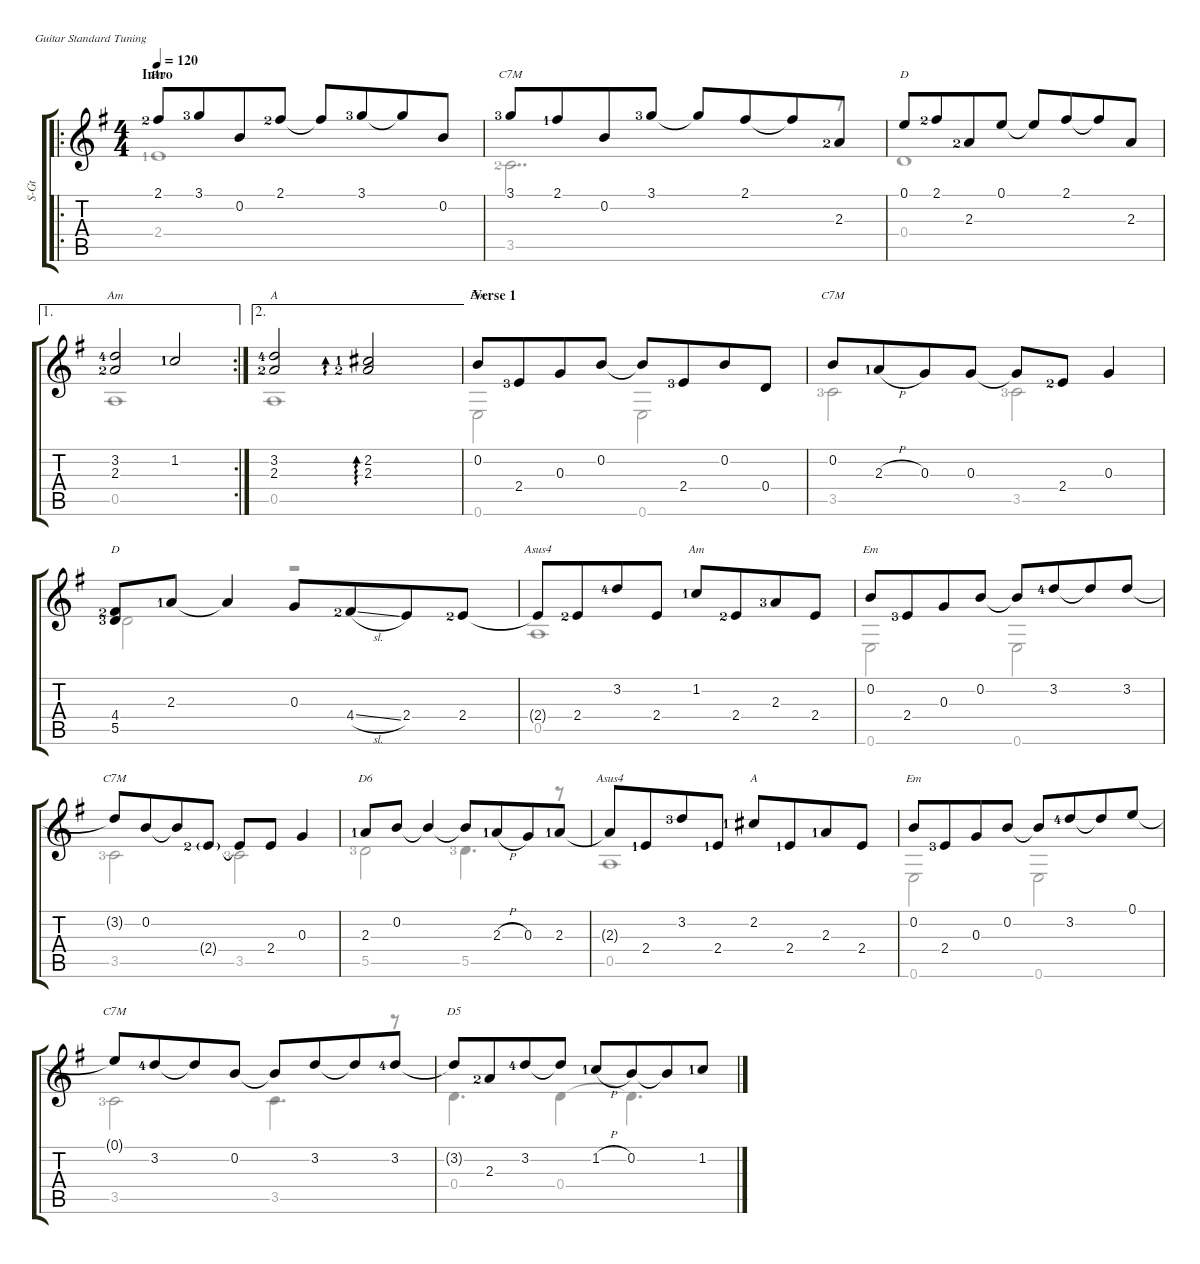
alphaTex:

\defaultSystemsLayout 4
\hideDynamics
\bracketExtendMode groupsimilarinstruments
\otherSystemsTrackNameOrientation horizontal
\defaultBarNumberDisplay Hide
\track ("Steel Guitar" "S-Gt") {instrument acousticguitarsteel}
\staff {score tabs}
\tuning (E4 B3 G3 D3 A2 E2)
\chord ("Em" 3 0 0 2 x x) {showdiagram false}
\chord ("C7M" 0 0 0 x 3 x) {showdiagram false}
\chord ("D" 2 x 2 0 x x) {showdiagram false}
\chord ("Am " x 1 2 x 0 x) {showdiagram false}
\chord ("A " x 2 2 x 0 x) {showdiagram false}
\chord ("Em" x 0 0 2 2 0) {showdiagram false}
\chord ("C7M" x 0 0 2 3 x) {showdiagram false}
\chord ("D" x x 2 4 5 x) {showdiagram false}
\chord ("Asus4" x 3 2 2 0 x) {showdiagram false}
\chord ("Am" x 1 2 2 0 x) {showdiagram false}
\chord ("D6" x 0 2 4 5 x) {showdiagram false}
\chord ("Asus4" x 3 2 2 0 x) {showdiagram false barre 2}
\chord ("A" x 2 2 2 0 x) {showdiagram false barre (2 2)}
\chord ("Em" 0 0 0 2 2 0) {showdiagram false}
\chord ("C7M" 0 0 0 2 3 x) {showdiagram false}
\chord ("D5" x 3 2 0 x x) {showdiagram false}
\voice
\ro
\ts (4 4)
\section ("" "Intro ")
\tempo 120
\clef g2
\scale
0.350442
\ks g
2.1{lf 3 acc #}.8{ch "Em" dy mf instrument acousticguitarsteel beam Up beam merge} 3.1{lf 4 acc forcenatural}.8{beam Up beam merge} 0.2{acc forcenatural}.8{beam Up beam merge} 2.1{lf 3 acc #}.8{beam Up} 2.1{t acc #}.8{beam Up} 3.1{lf 4 acc forcenatural}.8{beam Up beam merge} 3.1{t acc forcenatural}.8{beam Up beam merge} 0.2{acc forcenatural}.8{beam Up} |
\scale
0.255266 3.1{lf 4 acc forcenatural}.8{ch "C7M" beam Up} 2.1{lf 2 acc #}.8{beam Up beam merge} 0.2{acc forcenatural}.8{beam Up beam merge} 3.1{lf 4 acc forcenatural}.8{beam Up beam split} 3.1{t acc forcenatural}.8{beam Up beam merge} 2.1{acc #}.8{beam Up beam merge} 2.1{t acc #}.8{beam Up beam merge} 2.3{lf 3 acc forcenatural}.8{beam Up beam merge} |
\scale
0.276249 0.1{acc forcenatural}.8{ch "D" beam Up beam merge} 2.1{lf 3 acc #}.8{beam Up beam merge} 2.3{lf 3 acc forcenatural}.8{beam Up beam merge} 0.1{acc forcenatural}.8{beam Up beam split} 0.1{t acc forcenatural}.8{beam Up beam merge} 2.1{acc #}.8{beam Up beam merge} 2.1{t acc #}.8{beam Up beam merge} 2.3{acc forcenatural}.8{beam Up} |
\ae 1
\rc 2
\scale
0.117942 (3.2{lf 5 acc forcenatural} 2.3{lf 3 acc forcenatural}).2{ch "Am " beam Up} 1.2{lf 2 acc forcenatural}.2{beam Up} |
\ae 2
(3.2{lf 5 acc forcenatural} 2.3{lf 3 acc forcenatural}).2{ch "A " beam Up} (2.2{lf 2 acc #} 2.3{lf 3 acc forcenatural}).2{ad 0 beam Up} |
\section ("" "Verse 1")
0.2{acc forcenatural}.8{ch "Em" beam Up beam merge} 2.4{lf 4 acc forcenatural}.8{beam Up beam merge} 0.3{acc forcenatural}.8{beam Up beam merge} 0.2{acc forcenatural}.8{beam Up} 0.2{t acc forcenatural}.8{beam Up} 2.4{lf 4 acc forcenatural}.8{beam Up beam merge} 0.2{acc forcenatural}.8{beam Up} 0.4{acc forcenatural}.8{beam Up} |
0.2{acc forcenatural}.8{ch "C7M" beam Up beam merge} 2.3{h lf 2 acc forcenatural}.8{beam Up beam merge} 0.3{acc forcenatural}.8{beam Up} 0.3{acc forcenatural}.8{beam Up} 0.3{t acc forcenatural}.8{beam Up} 2.4{lf 3 acc forcenatural}.8{beam Up} 0.3{acc forcenatural}.4{beam Up} |
(5.5{lf 4 acc forcenatural} 4.4{lf 3 acc #}).8{ch "D" beam Up} 2.3{lf 2 acc forcenatural}.8{beam Up} 2.3{t acc forcenatural}.4{beam Up} 0.3{acc forcenatural}.8{beam Up} 4.4{sl lf 3 acc #}.8{beam Up beam merge} 2.4{acc forcenatural}.8{beam Up beam merge} 2.4{lf 3 acc forcenatural}.8{beam Up} |
2.4{t acc forcenatural}.8{ch "Asus4" beam Up} 2.4{lf 3 acc forcenatural}.8{beam Up beam merge} 3.2{lf 5 acc forcenatural}.8{beam Up beam merge} 2.4{acc forcenatural}.8{beam Up} 1.2{lf 2 acc forcenatural}.8{ch "Am" beam Up} 2.4{lf 3 acc forcenatural}.8{beam Up beam merge} 2.3{lf 4 acc forcenatural}.8{beam Up} 2.4{acc forcenatural}.8{beam Up} |
0.2{acc forcenatural}.8{ch "Em" beam Up beam merge} 2.4{lf 4 acc forcenatural}.8{beam Up beam merge} 0.3{acc forcenatural}.8{beam Up beam merge} 0.2{acc forcenatural}.8{beam Up} 0.2{t acc forcenatural}.8{beam Up} 3.2{lf 5 acc forcenatural}.8{beam Up beam merge} 3.2{t acc forcenatural}.8{beam Up beam merge} 3.2{acc forcenatural}.8{beam Up} |
3.2{t acc forcenatural}.8{ch "C7M" beam Up} 0.2{acc forcenatural}.8{beam Up beam merge} 0.2{t acc forcenatural}.8{beam Up} 2.4{g lf 3 acc forcenatural}.8{beam Up} 2.4{t acc forcenatural}.8{beam Up} 2.4{acc forcenatural}.8{beam Up} 0.3{acc forcenatural}.4{beam Up} |
2.3{lf 2 acc forcenatural}.8{ch "D6" beam Up} 0.2{acc forcenatural}.8{beam Up} 0.2{t acc forcenatural}.4{beam Up} 0.2{t acc forcenatural}.8{beam Up} 2.3{h lf 2 acc forcenatural}.8{beam Up beam merge} 0.3{acc forcenatural}.8{beam Up beam merge} 2.3{lf 2 acc forcenatural}.8{beam Up} |
2.3{t acc forcenatural}.8{ch "Asus4" beam Up} 2.4{lf 2 acc forcenatural}.8{beam Up beam merge} 3.2{lf 4 acc forcenatural}.8{beam Up} 2.4{lf 2 acc forcenatural}.8{beam Up} 2.2{lf 2 acc #}.8{ch "A" beam Up} 2.4{lf 2 acc forcenatural}.8{beam Up beam merge} 2.3{lf 2 acc forcenatural}.8{beam Up} 2.4{acc forcenatural}.8{beam Up} |
0.2{acc forcenatural}.8{ch "Em" beam Up} 2.4{lf 4 acc forcenatural}.8{beam Up beam merge} 0.3{acc forcenatural}.8{beam Up} 0.2{acc forcenatural}.8{beam Up} 0.2{t acc forcenatural}.8{beam Up} 3.2{lf 5 acc forcenatural}.8{beam Up beam merge} 3.2{t acc forcenatural}.8{beam Up beam merge} 0.1{acc forcenatural}.8{beam Up} |
0.1{t acc forcenatural}.8{ch "C7M" beam Up} 3.2{lf 5 acc forcenatural}.8{beam Up beam merge} 3.2{t acc forcenatural}.8{beam Up} 0.2{acc forcenatural}.8{beam Up} 0.2{t acc forcenatural}.8{beam Up} 3.2{acc forcenatural}.8{beam Up beam merge} 3.2{t acc forcenatural}.8{beam Up} 3.2{lf 5 acc forcenatural}.8{beam Up} |
3.2{t acc forcenatural}.8{ch "D5" beam Up} 2.3{lf 3 acc forcenatural}.8{beam Up beam merge} 3.2{lf 5 acc forcenatural}.8{beam Up} 3.2{t acc forcenatural}.8{beam Up} 1.2{h lf 2 acc forcenatural}.8{beam Up} 0.2{acc forcenatural}.8{beam Up beam merge} 0.2{t acc forcenatural}.8{beam Up beam merge} 1.2{h lf 2 acc forcenatural}.8{beam Up}
\voice
\clef g2
\ottava regular
\simile none
\scale
0.350442
\ks g
2.4{lf 2 acc forcenatural}.1{dy mf beam Down} |
\scale
0.255266 3.5{lf 3 acc forcenatural}.2{dd beam Down} r.8{beam Down} |
\scale
0.276249 0.4{acc forcenatural}.1{beam Down} |
\scale
0.117942 0.5{acc forcenatural}.1{beam Down} |
0.5{acc forcenatural}.1{beam Down} |
0.6{acc forcenatural}.2{beam Down} 0.6{acc forcenatural}.2{beam Down} |
3.5{lf 4 acc forcenatural}.2{beam Down} 3.5{lf 4 acc forcenatural}.2{beam Down} |
5.5{acc forcenatural}.2{beam Down} r.2{beam Down} |
0.5{acc forcenatural}.1{beam Down} |
0.6{acc forcenatural}.2{beam Down} 0.6{acc forcenatural}.2{beam Down} |
3.5{lf 4 acc forcenatural}.2{beam Down} 3.5{lf 4 acc forcenatural}.2{beam Down} |
5.5{lf 4 acc forcenatural}.2{beam Down} 5.5{lf 4 acc forcenatural}.4{d beam Down} r.8{beam Down} |
0.5{acc forcenatural}.1{beam Down} |
0.6{acc forcenatural}.2{beam Down} 0.6{acc forcenatural}.2{beam Down} |
3.5{lf 4 acc forcenatural}.2{beam Down} 3.5{acc forcenatural}.4{d beam Down} r.8{beam Down} |
0.4{acc forcenatural}.4{d beam Down} 0.4{acc forcenatural}.4{beam Down} 0.4{t acc forcenatural}.4{d beam Down}
